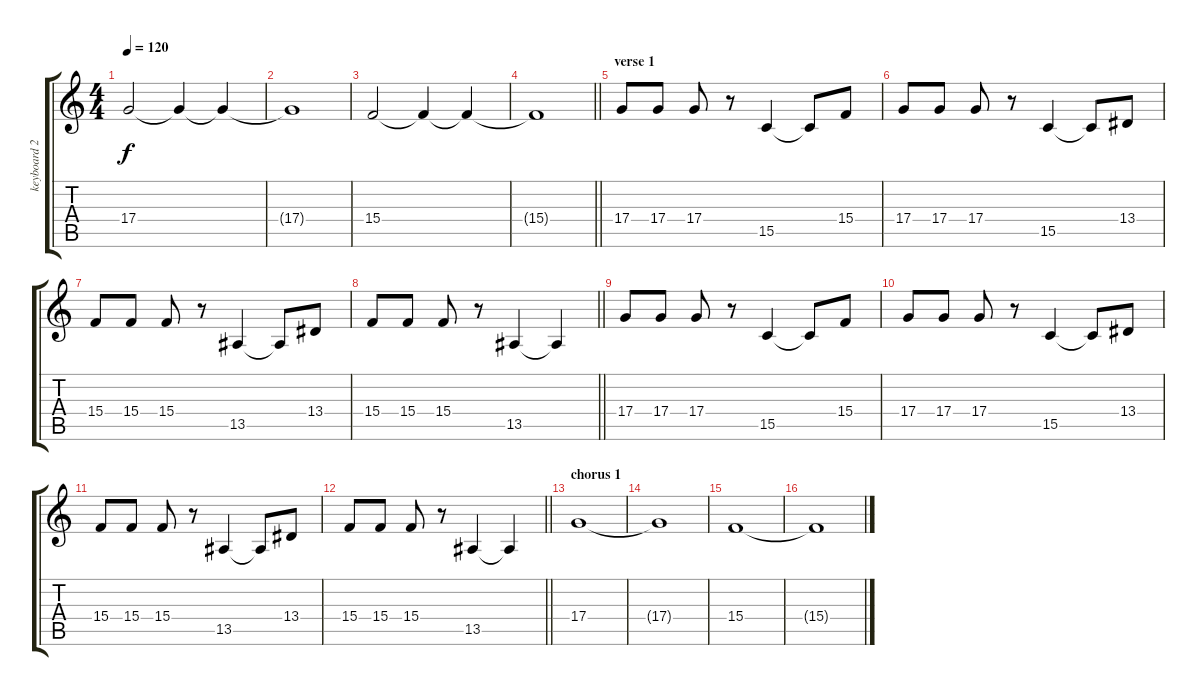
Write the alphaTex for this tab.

\track ("keyboard 2" "keyboard 2") {instrument pad2warm}
\staff {score tabs}
\tuning (E4 B3 G3 D3 A2 E2) {hide}
\ts (4 4)
\tempo 120
\clef g2
\ks c
17.4.2{dy f} 17.4{t}.4 17.4{t}.4 |
17.4{t}.1 |
15.4.2 15.4{t}.4 15.4{t}.4 |
\barLineRight lightlight
15.4{t}.1 |
\section ("" "verse 1")
17.4.8{volume 12 instrument pad2warm} 17.4.8 17.4.8 r.8 15.5.4 15.5{t}.8 15.4.8 |
17.4.8 17.4.8 17.4.8 r.8 15.5.4 15.5{t}.8 13.4.8 |
15.4.8 15.4.8 15.4.8 r.8 13.5.4 13.5{t}.8 13.4.8 |
\barLineRight lightlight
15.4.8 15.4.8 15.4.8 r.8 13.5.4 13.5{t}.4 |
17.4.8 17.4.8 17.4.8 r.8 15.5.4 15.5{t}.8 15.4.8 |
17.4.8 17.4.8 17.4.8 r.8 15.5.4 15.5{t}.8 13.4.8 |
15.4.8 15.4.8 15.4.8 r.8 13.5.4 13.5{t}.8 13.4.8 |
\barLineRight lightlight
15.4.8 15.4.8 15.4.8 r.8 13.5.4 13.5{t}.4 |
\section ("" "chorus 1")
17.4.1{volume 8 instrument stringensemble2} |
17.4{t}.1 |
15.4.1 |
15.4{t}.1
